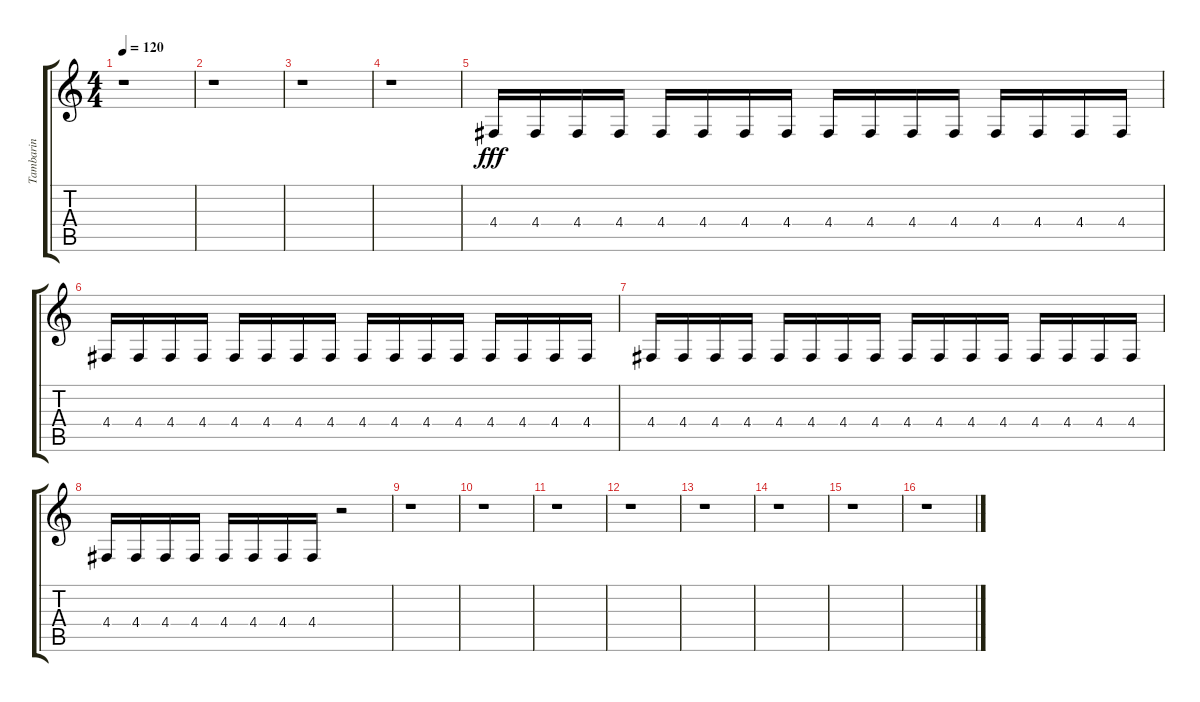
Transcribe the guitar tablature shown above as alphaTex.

\track ("Tambarin" "Tambarin") {instrument harpsichord}
\staff {score tabs}
\tuning (E4 B3 G3 D3 A2 E2) {hide}
\ts (4 4)
\tempo 120
\clef g2
\ks c
r.1{dy fff instrument harpsichord} |
r.1 |
r.1 |
r.1 |
4.4.16 4.4.16 4.4.16 4.4.16 4.4.16 4.4.16 4.4.16 4.4.16 4.4.16 4.4.16 4.4.16 4.4.16 4.4.16 4.4.16 4.4.16 4.4.16 |
4.4.16 4.4.16 4.4.16 4.4.16 4.4.16 4.4.16 4.4.16 4.4.16 4.4.16 4.4.16 4.4.16 4.4.16 4.4.16 4.4.16 4.4.16 4.4.16 |
4.4.16 4.4.16 4.4.16 4.4.16 4.4.16 4.4.16 4.4.16 4.4.16 4.4.16 4.4.16 4.4.16 4.4.16 4.4.16 4.4.16 4.4.16 4.4.16 |
4.4.16 4.4.16 4.4.16 4.4.16 4.4.16 4.4.16 4.4.16 4.4.16 r.2 |
r.1 |
r.1 |
r.1 |
r.1 |
r.1 |
r.1 |
r.1 |
r.1
